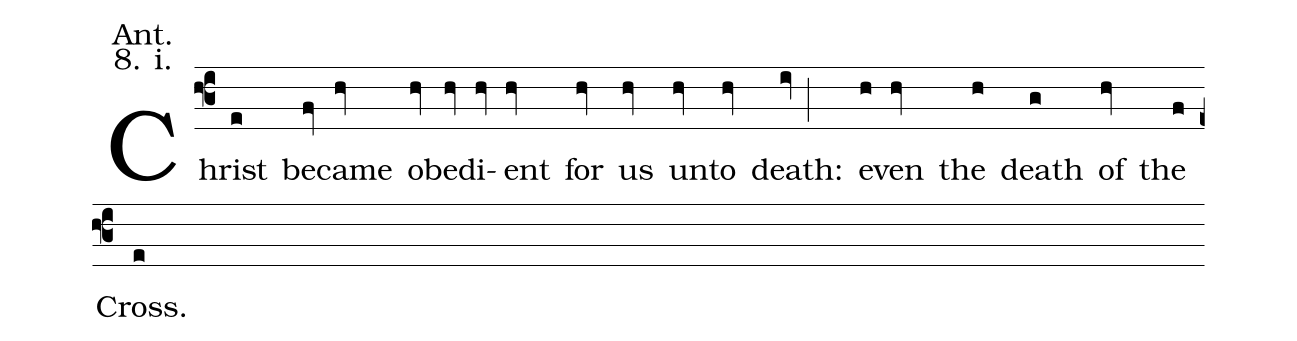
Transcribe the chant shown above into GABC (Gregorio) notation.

annotation: Ant.;
annotation: 8. i.;
%%
(f3) Christ(e) be(fv)came(hv) o(hv)be(hv)di(hv)ent(hv) for(hv) us(hv) un(hv)to(hv) death:(iv;) e(h)ven(hv) the(h) death(g) of(hv) the(f) Cross.(e)
